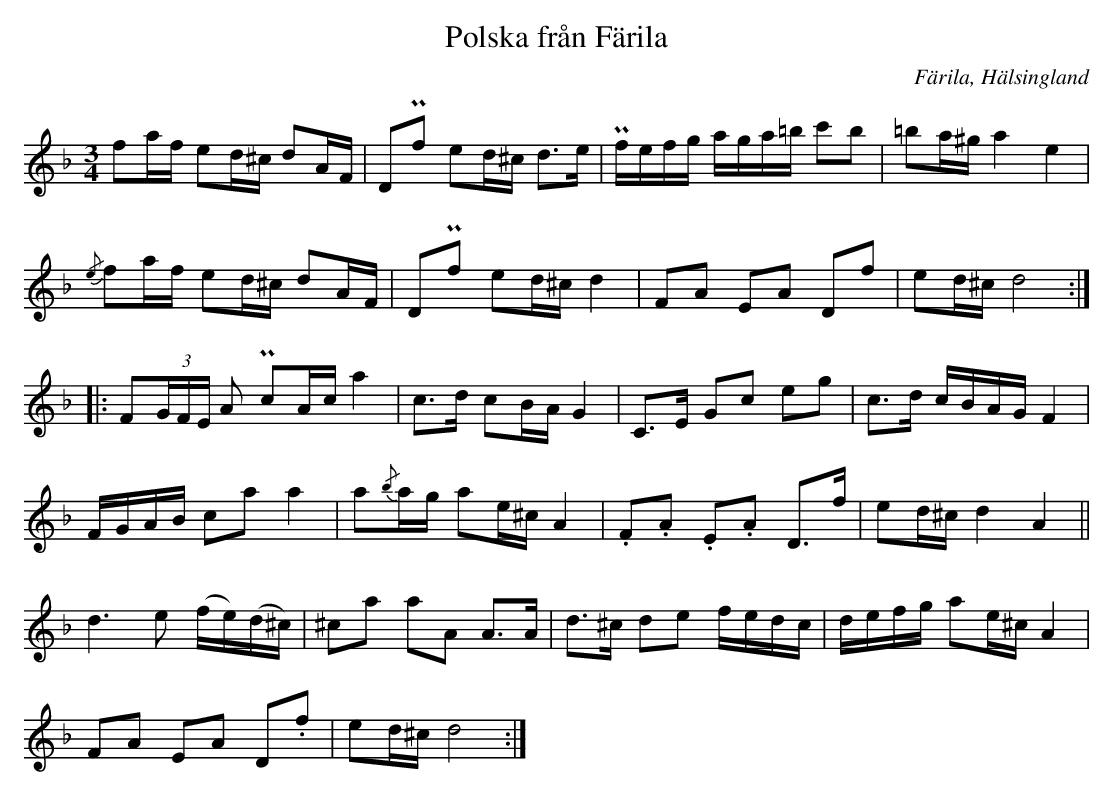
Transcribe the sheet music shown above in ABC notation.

X:1
T: Polska från Färila
O: Färila, Hälsingland
M: 3/4
L: 1/16
K: Dm
f2af e2d^c d2AF | D2Pf2 e2d^c d2>e2 | Pfefg aga=b c'2b2 | =b2a^g a4 e4 |
{/e}f2af e2d^c d2AF | D2Pf2 e2d^c d4 | F2A2 E2A2 D2f2 | e2d^c d8 ::
F2(3GFE A2 Pc2Ac a4 | c2>d2 c2BA G4 | C2>E2 G2c2 e2g2 | c2>d2 cBAG F4 |
FGAB c2a2 a4 | a2{/b}ag a2e^c A4 | .F2.A2 .E2.A2 D2>f2 | e2d^c d4 A4 ||
d6e2 (fe)(d^c) | ^c2a2 a2A2 A2>A2 | d2>^c2 d2e2 fedc | defg a2e^c A4 |
F2A2 E2A2 D2.f2 | e2d^c d8 :|
